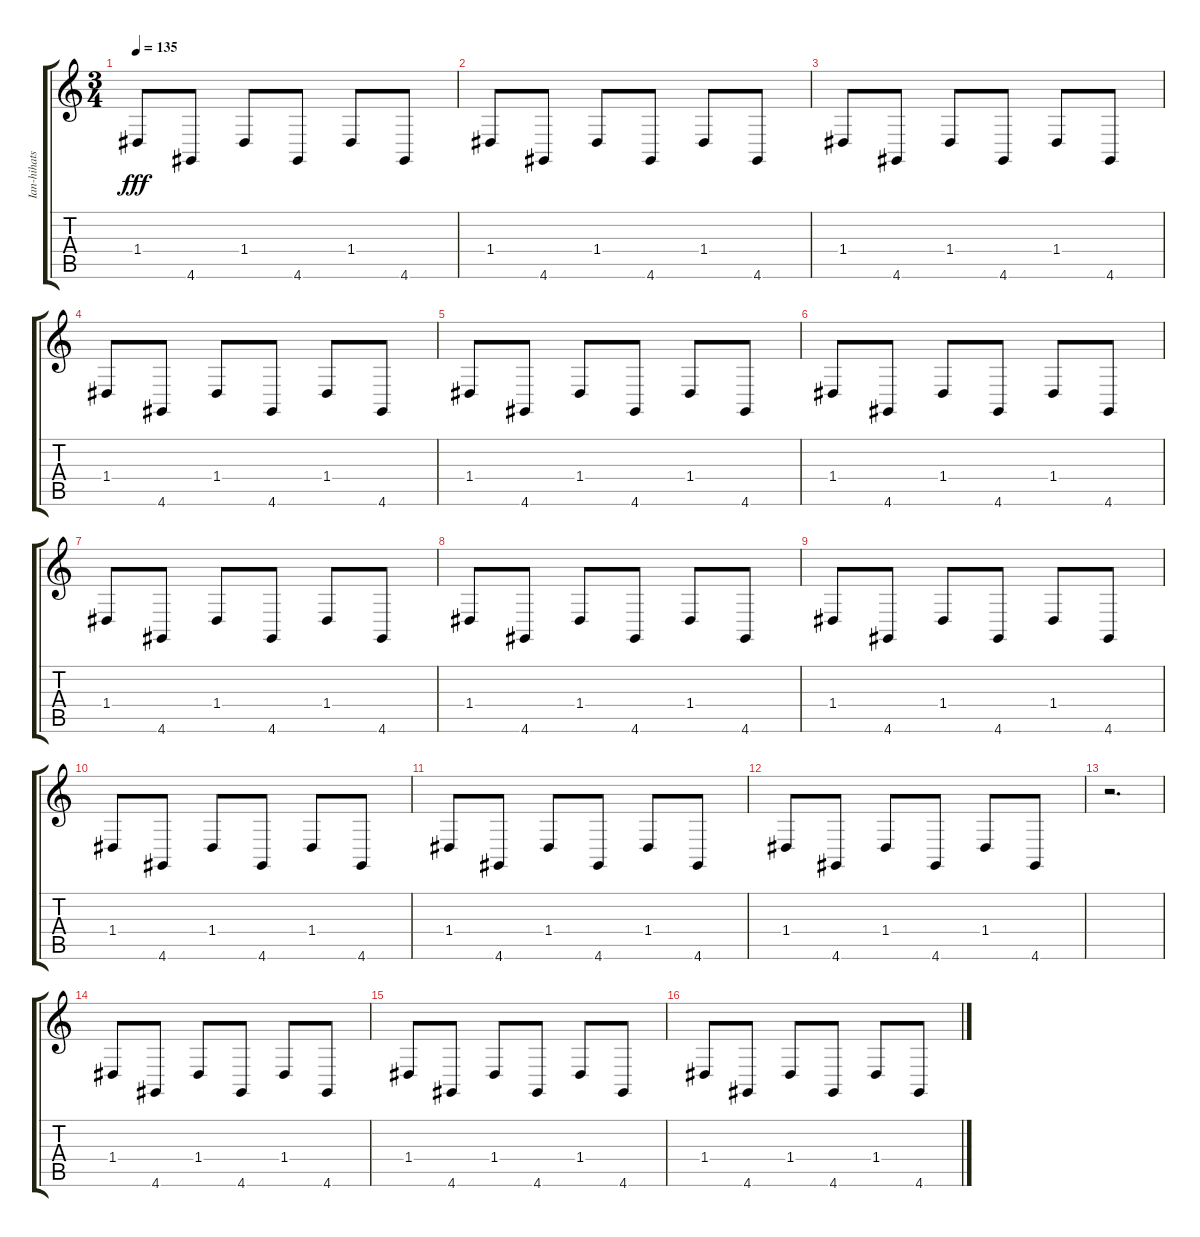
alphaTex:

\track ("Ian-hihats" "Ian-hihats") {instrument acousticgrandpiano}
\staff {score tabs}
\tuning (E4 B3 G3 D3 A2 E2) {hide}
\ts (3 4)
\tempo 135
\clef g2
\ks c
1.4.8{dy fff} 4.6.8 1.4.8 4.6.8 1.4.8 4.6.8 |
1.4.8 4.6.8 1.4.8 4.6.8 1.4.8 4.6.8 |
1.4.8 4.6.8 1.4.8 4.6.8 1.4.8 4.6.8 |
1.4.8 4.6.8 1.4.8 4.6.8 1.4.8 4.6.8 |
1.4.8 4.6.8 1.4.8 4.6.8 1.4.8 4.6.8 |
1.4.8 4.6.8 1.4.8 4.6.8 1.4.8 4.6.8 |
1.4.8 4.6.8 1.4.8 4.6.8 1.4.8 4.6.8 |
1.4.8 4.6.8 1.4.8 4.6.8 1.4.8 4.6.8 |
1.4.8 4.6.8 1.4.8 4.6.8 1.4.8 4.6.8 |
1.4.8 4.6.8 1.4.8 4.6.8 1.4.8 4.6.8 |
1.4.8 4.6.8 1.4.8 4.6.8 1.4.8 4.6.8 |
1.4.8 4.6.8 1.4.8 4.6.8 1.4.8 4.6.8 |
r.2{d} |
1.4.8 4.6.8 1.4.8 4.6.8 1.4.8 4.6.8 |
1.4.8 4.6.8 1.4.8 4.6.8 1.4.8 4.6.8 |
1.4.8 4.6.8 1.4.8 4.6.8 1.4.8 4.6.8
